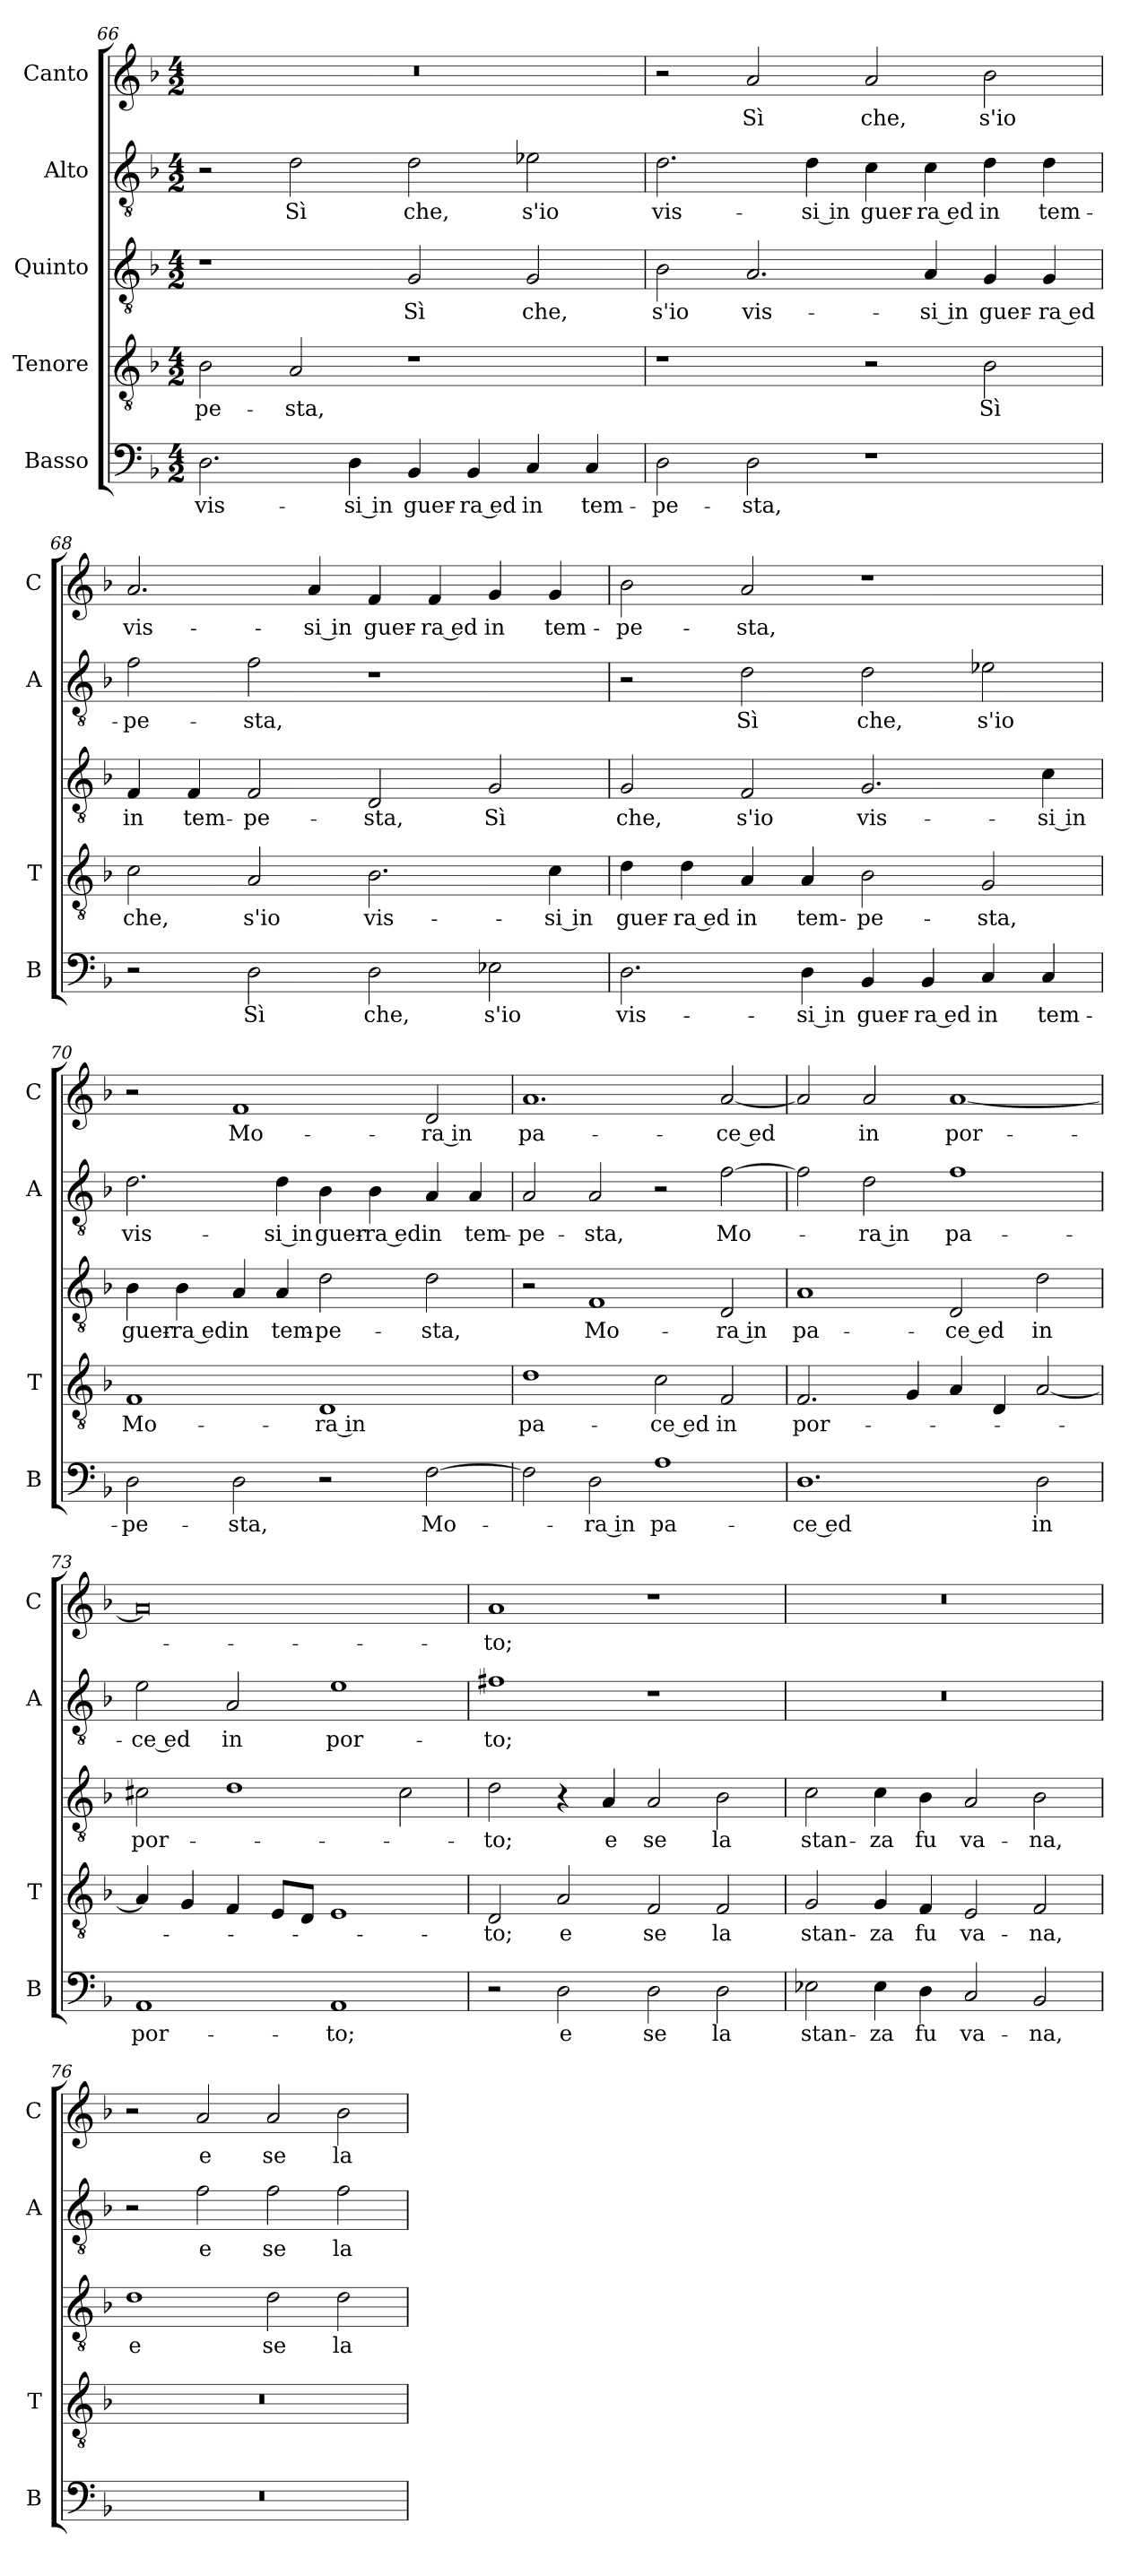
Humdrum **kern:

**kern	**text	**kern	**text	**kern	**text	**kern	**text	**kern	**text
*part5	*part5	*part4	*part4	*part3	*part3	*part2	*part2	*part1	*part1
*staff5	*staff5	*staff4	*staff4	*staff3	*staff3	*staff2	*staff2	*staff1	*staff1
*I"Basso	*	*I"Tenore	*	*I"Quinto	*	*I"Alto	*	*I"Canto	*
*I'B	*	*I'T	*	*	*	*I'A	*	*I'C	*
*clefF4	*	*clefGv2	*	*clefGv2	*	*clefGv2	*	*clefG2	*
*k[b-]	*	*k[b-]	*	*k[b-]	*	*k[b-]	*	*k[b-]	*
*F:	*	*F:	*	*F:	*	*F:	*	*F:	*
*M4/2	*	*M4/2	*	*M4/2	*	*M4/2	*	*M4/2	*
=66	=66	=66	=66	=66	=66	=66	=66	=66	=66
!	!LO:LY:b	!	!LO:LY:b	!	!	!	!	!	!
2.D\	vis-	2B-\	-pe-	1r	.	2r	.	0r	.
!	!	!	!LO:LY:b	!	!	!	!LO:LY:b	!	!
.	.	2A/	-sta,	.	.	2d\	Sì	.	.
!	!LO:LY:b	!	!	!	!	!	!	!	!
4D\	-si in	.	.	.	.	.	.	.	.
!	!LO:LY:b	!	!	!	!LO:LY:b	!	!LO:LY:b	!	!
4BB-/	guer-	1r	.	2G/	Sì	2d\	che,	.	.
!	!LO:LY:b	!	!	!	!	!	!	!	!
4BB-/	-ra ed	.	.	.	.	.	.	.	.
!	!LO:LY:b	!	!	!	!LO:LY:b	!	!LO:LY:b	!	!
4C/	in	.	.	2G/	che,	2e-X\	s'io	.	.
!	!LO:LY:b	!	!	!	!	!	!	!	!
4C/	tem-	.	.	.	.	.	.	.	.
=67	=67	=67	=67	=67	=67	=67	=67	=67	=67
!	!LO:LY:b	!	!	!	!LO:LY:b	!	!LO:LY:b	!	!
2D\	-pe-	1r	.	2B-\	s'io	2.d\	vis-	2r	.
!	!LO:LY:b	!	!	!	!LO:LY:b	!	!	!	!LO:LY:b
2D\	-sta,	.	.	2.A/	vis-	.	.	2a/	Sì
!	!	!	!	!	!	!	!LO:LY:b	!	!
.	.	.	.	.	.	4d\	-si in	.	.
!	!	!	!	!	!	!	!LO:LY:b	!	!LO:LY:b
1r	.	2r	.	.	.	4c\	guer-	2a/	che,
!	!	!	!	!	!LO:LY:b	!	!LO:LY:b	!	!
.	.	.	.	4A/	-si in	4c\	-ra ed	.	.
!	!	!	!LO:LY:b	!	!LO:LY:b	!	!LO:LY:b	!	!LO:LY:b
.	.	2B-\	Sì	4G/	guer-	4d\	in	2b-\	s'io
!	!	!	!	!	!LO:LY:b	!	!LO:LY:b	!	!
.	.	.	.	4G/	-ra ed	4d\	tem-	.	.
!!LO:LB:g=z
=68	=68	=68	=68	=68	=68	=68	=68	=68	=68
!	!	!	!LO:LY:b	!	!LO:LY:b	!	!LO:LY:b	!	!LO:LY:b
2r	.	2c\	che,	4F/	in	2f\	-pe-	2.a/	vis-
!	!	!	!	!	!LO:LY:b	!	!	!	!
.	.	.	.	4F/	tem-	.	.	.	.
!	!LO:LY:b	!	!LO:LY:b	!	!LO:LY:b	!	!LO:LY:b	!	!
2D\	Sì	2A/	s'io	2F/	-pe-	2f\	-sta,	.	.
!	!	!	!	!	!	!	!	!	!LO:LY:b
.	.	.	.	.	.	.	.	4a/	-si in
!	!LO:LY:b	!	!LO:LY:b	!	!LO:LY:b	!	!	!	!LO:LY:b
2D\	che,	2.B-\	vis-	2D/	-sta,	1r	.	4f/	guer-
!	!	!	!	!	!	!	!	!	!LO:LY:b
.	.	.	.	.	.	.	.	4f/	-ra ed
!	!LO:LY:b	!	!	!	!LO:LY:b	!	!	!	!LO:LY:b
2E-X\	s'io	.	.	2G/	Sì	.	.	4g/	in
!	!	!	!LO:LY:b	!	!	!	!	!	!LO:LY:b
.	.	4c\	-si in	.	.	.	.	4g/	tem-
=69	=69	=69	=69	=69	=69	=69	=69	=69	=69
!	!LO:LY:b	!	!LO:LY:b	!	!LO:LY:b	!	!	!	!LO:LY:b
2.D\	vis-	4d\	guer-	2G/	che,	2r	.	2b-\	-pe-
!	!	!	!LO:LY:b	!	!	!	!	!	!
.	.	4d\	-ra ed	.	.	.	.	.	.
!	!	!	!LO:LY:b	!	!LO:LY:b	!	!LO:LY:b	!	!LO:LY:b
.	.	4A/	in	2F/	s'io	2d\	Sì	2a/	-sta,
!	!LO:LY:b	!	!LO:LY:b	!	!	!	!	!	!
4D\	-si in	4A/	tem-	.	.	.	.	.	.
!	!LO:LY:b	!	!LO:LY:b	!	!LO:LY:b	!	!LO:LY:b	!	!
4BB-/	guer-	2B-\	-pe-	2.G/	vis-	2d\	che,	1r	.
!	!LO:LY:b	!	!	!	!	!	!	!	!
4BB-/	-ra ed	.	.	.	.	.	.	.	.
!	!LO:LY:b	!	!LO:LY:b	!	!	!	!LO:LY:b	!	!
4C/	in	2G/	-sta,	.	.	2e-X\	s'io	.	.
!	!LO:LY:b	!	!	!	!LO:LY:b	!	!	!	!
4C/	tem-	.	.	4c\	-si in	.	.	.	.
=70	=70	=70	=70	=70	=70	=70	=70	=70	=70
!	!LO:LY:b	!	!LO:LY:b	!	!LO:LY:b	!	!LO:LY:b	!	!
2D\	-pe-	1F	Mo-	4B-\	guer-	2.d\	vis-	2r	.
!	!	!	!	!	!LO:LY:b	!	!	!	!
.	.	.	.	4B-\	-ra ed	.	.	.	.
!	!LO:LY:b	!	!	!	!LO:LY:b	!	!	!	!LO:LY:b
2D\	-sta,	.	.	4A/	in	.	.	1f	Mo-
!	!	!	!	!	!LO:LY:b	!	!LO:LY:b	!	!
.	.	.	.	4A/	tem-	4d\	-si in	.	.
!	!	!	!LO:LY:b	!	!LO:LY:b	!	!LO:LY:b	!	!
2r	.	1D	-ra in	2d\	-pe-	4B-\	guer-	.	.
!	!	!	!	!	!	!	!LO:LY:b	!	!
.	.	.	.	.	.	4B-\	-ra ed	.	.
!	!LO:LY:b	!	!	!	!LO:LY:b	!	!LO:LY:b	!	!LO:LY:b
[2F\	Mo-	.	.	2d\	-sta,	4A/	in	2d/	-ra in
!	!	!	!	!	!	!	!LO:LY:b	!	!
.	.	.	.	.	.	4A/	tem-	.	.
!!LO:LB:g=z
=71	=71	=71	=71	=71	=71	=71	=71	=71	=71
!	!	!	!LO:LY:b	!	!	!	!LO:LY:b	!	!LO:LY:b
2F\]	.	1d	pa-	2r	.	2A/	-pe-	1.a	pa-
!	!LO:LY:b	!	!	!	!LO:LY:b	!	!LO:LY:b	!	!
2D\	-ra in	.	.	1F	Mo-	2A/	-sta,	.	.
!	!LO:LY:b	!	!LO:LY:b	!	!	!	!	!	!
1A	pa-	2c\	-ce ed	.	.	2r	.	.	.
!	!	!	!LO:LY:b	!	!LO:LY:b	!	!LO:LY:b	!	!LO:LY:b
.	.	2F/	in	2D/	-ra in	[2f\	Mo-	[2a/	-ce ed
=72	=72	=72	=72	=72	=72	=72	=72	=72	=72
!	!LO:LY:b	!	!LO:LY:b	!	!LO:LY:b	!	!	!	!
1.D	-ce ed	2.F/	por-	1A	pa-	2f\]	.	2a/]	.
!	!	!	!	!	!	!	!LO:LY:b	!	!LO:LY:b
.	.	.	.	.	.	2d\	-ra in	2a/	in
.	.	4G/	.	.	.	.	.	.	.
!	!	!	!	!	!LO:LY:b	!	!LO:LY:b	!	!LO:LY:b
.	.	4A/	.	2D/	-ce ed	1f	pa-	[1a	por-
.	.	4D/	.	.	.	.	.	.	.
!	!LO:LY:b	!	!	!	!LO:LY:b	!	!	!	!
2D\	in	[2A/	.	2d\	in	.	.	.	.
=73	=73	=73	=73	=73	=73	=73	=73	=73	=73
!	!LO:LY:b	!	!	!	!LO:LY:b	!	!LO:LY:b	!	!
1AA	por-	4A/]	.	2c#X\	por-	2e\	-ce ed	0a]	.
.	.	4G/	.	.	.	.	.	.	.
!	!	!	!	!	!	!	!LO:LY:b	!	!
.	.	4F/	.	1d	.	2A/	in	.	.
.	.	8E/L	.	.	.	.	.	.	.
.	.	8D/J	.	.	.	.	.	.	.
!	!LO:LY:b	!	!	!	!	!	!LO:LY:b	!	!
1AA	-to;	1E	.	.	.	1e	por-	.	.
.	.	.	.	2c#\	.	.	.	.	.
=74	=74	=74	=74	=74	=74	=74	=74	=74	=74
!	!	!	!LO:LY:b	!	!LO:LY:b	!	!LO:LY:b	!	!LO:LY:b
2r	.	2D/	-to;	2d\	-to;	1f#X	-to;	1a	-to;
!	!LO:LY:b	!	!LO:LY:b	!	!	!	!	!	!
2D\	e	2A/	e	4r	.	.	.	.	.
!	!	!	!	!	!LO:LY:b	!	!	!	!
.	.	.	.	4A/	e	.	.	.	.
!	!LO:LY:b	!	!LO:LY:b	!	!LO:LY:b	!	!	!	!
2D\	se	2F/	se	2A/	se	1r	.	1r	.
!	!LO:LY:b	!	!LO:LY:b	!	!LO:LY:b	!	!	!	!
2D\	la	2F/	la	2B-\	la	.	.	.	.
!!LO:PB:g=z
=75	=75	=75	=75	=75	=75	=75	=75	=75	=75
!	!LO:LY:b	!	!LO:LY:b	!	!LO:LY:b	!	!	!	!
2E-X\	stan-	2G/	stan-	2c\	stan-	0r	.	0r	.
!	!LO:LY:b	!	!LO:LY:b	!	!LO:LY:b	!	!	!	!
4E-\	-za	4G/	-za	4c\	-za	.	.	.	.
!	!LO:LY:b	!	!LO:LY:b	!	!LO:LY:b	!	!	!	!
4D\	fu	4F/	fu	4B-\	fu	.	.	.	.
!	!LO:LY:b	!	!LO:LY:b	!	!LO:LY:b	!	!	!	!
2C/	va-	2E/	va-	2A/	va-	.	.	.	.
!	!LO:LY:b	!	!LO:LY:b	!	!LO:LY:b	!	!	!	!
2BB-/	-na,	2F/	-na,	2B-\	-na,	.	.	.	.
=76	=76	=76	=76	=76	=76	=76	=76	=76	=76
!	!	!	!	!	!LO:LY:b	!	!	!	!
0r	.	0r	.	1d	e	2r	.	2r	.
!	!	!	!	!	!	!	!LO:LY:b	!	!LO:LY:b
.	.	.	.	.	.	2f\	e	2a/	e
!	!	!	!	!	!LO:LY:b	!	!LO:LY:b	!	!LO:LY:b
.	.	.	.	2d\	se	2f\	se	2a/	se
!	!	!	!	!	!LO:LY:b	!	!LO:LY:b	!	!LO:LY:b
.	.	.	.	2d\	la	2f\	la	2b-\	la
=	=	=	=	=	=	=	=	=	=
*-	*-	*-	*-	*-	*-	*-	*-	*-	*-
